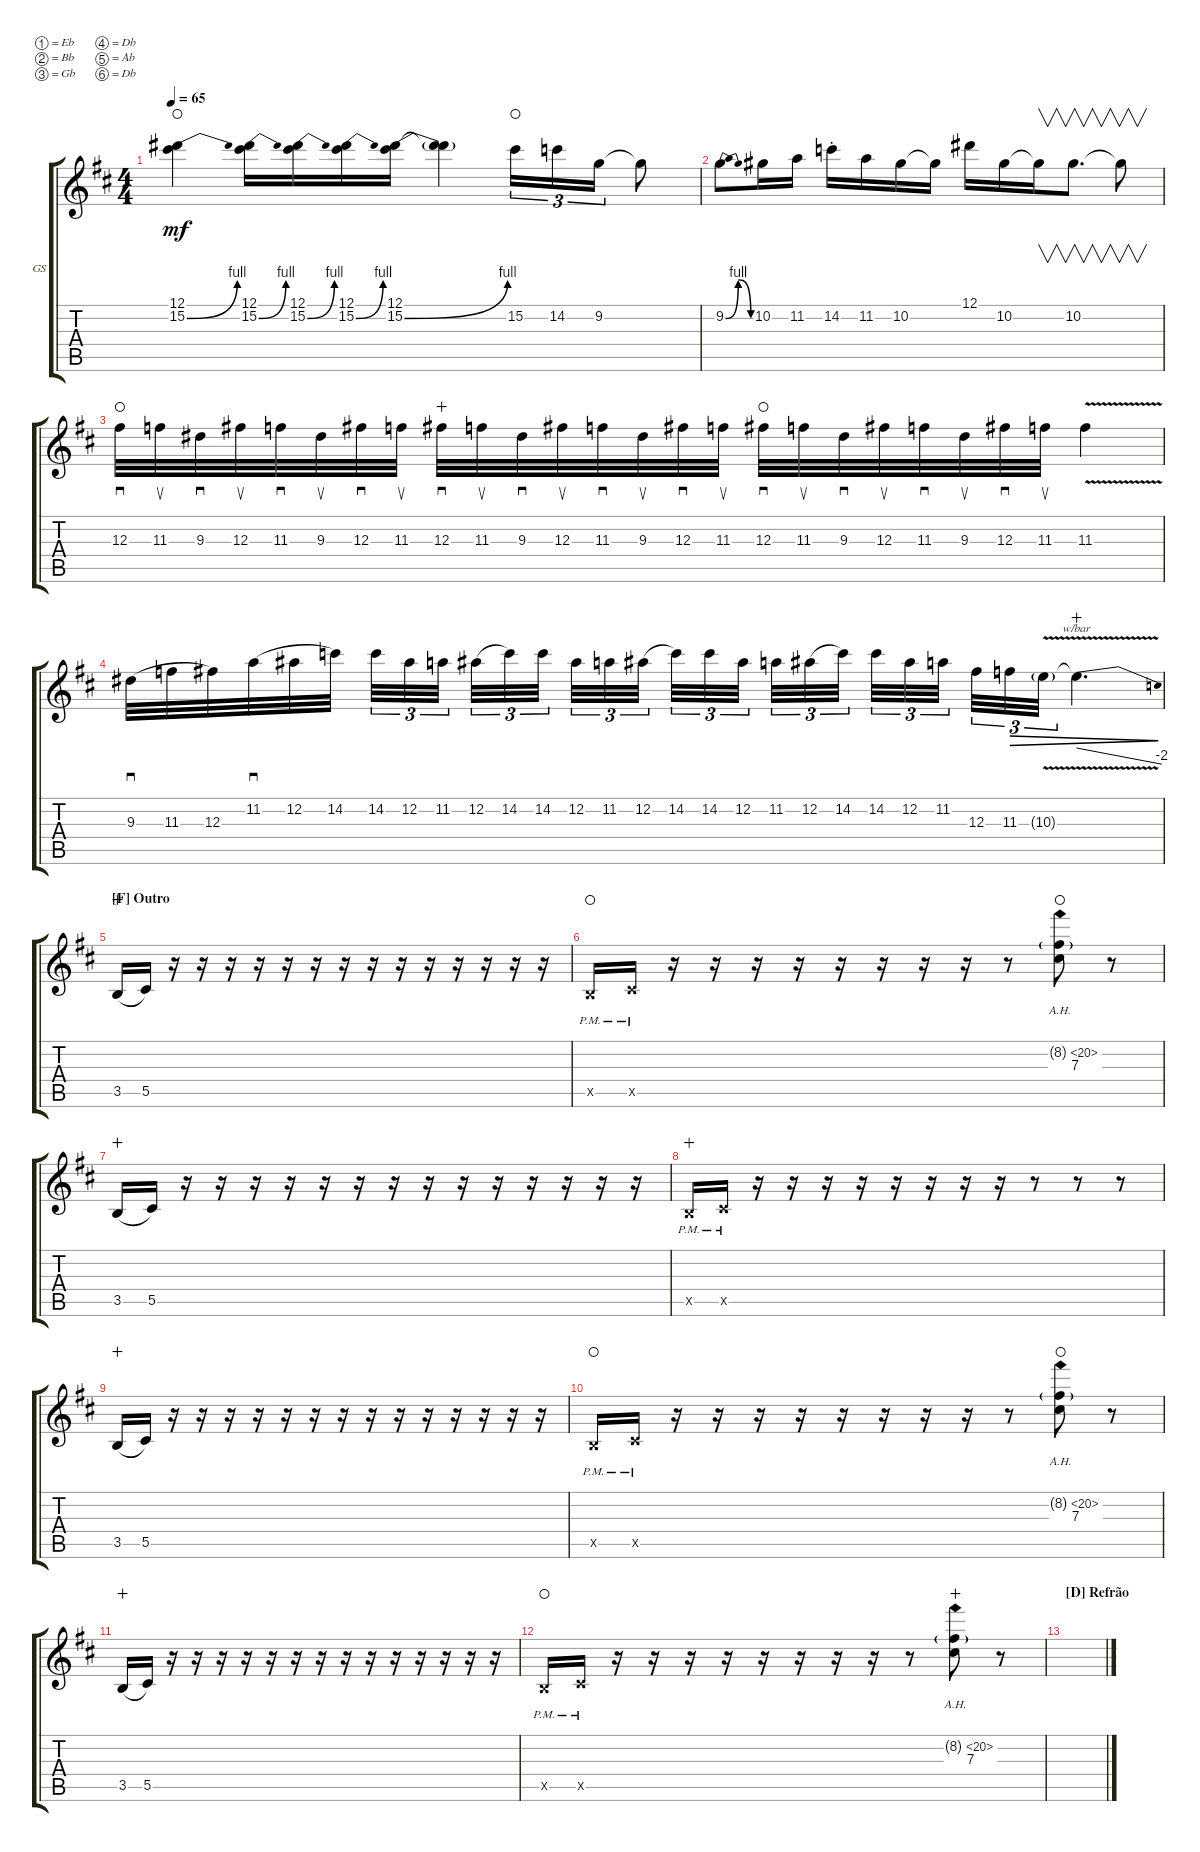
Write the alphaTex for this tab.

\defaultSystemsLayout 4
\bracketExtendMode groupsimilarinstruments
\firstSystemTrackNameOrientation horizontal
\otherSystemsTrackNameOrientation horizontal
\track ("Guitarra Wha Solo" "GS") {multiBarRest instrument distortionguitar}
\staff {score tabs}
\tuning (Eb4 Bb3 Gb3 Db3 Ab2 Db2)
\ts (4 4)
\tempo 65
\clef g2
\ks d
(15.2{be (bend 0 0 15 4)} 12.1).4{dy mf waho} (15.2{be (bend 0 0 15 4)} 12.1).16 (15.2{be (bend 0 0 15 4)} 12.1).16 (15.2{be (bend 0 0 15 4)} 12.1).16 (15.2{be (bend 0 0 15 4)} 12.1).16 (15.2{t} 12.1{t}).4 15.2.16{tu (3 2) waho} 14.2.16{tu (3 2)} 9.2.16{tu (3 2)} 9.2{t}.8 |
9.2{be (bendrelease 0 0 10.2 4 20.4 4 30 0)}.8 10.2.16 11.2.16 14.2{st}.16 11.2.16 10.2.16 10.2{t}.16 12.1.16 10.2.16 10.2{t}.16{v} 10.2.8{v d} 10.2{t}.8{v} |
12.3.32{sd waho} 11.3.32{su} 9.3.32{sd} 12.3.32{su} 11.3.32{sd} 9.3.32{su} 12.3.32{sd} 11.3.32{su} 12.3.32{sd wahc} 11.3.32{su} 9.3.32{sd} 12.3.32{su} 11.3.32{sd} 9.3.32{su} 12.3.32{sd} 11.3.32{su} 12.3.32{sd waho} 11.3.32{su} 9.3.32{sd} 12.3.32{su} 11.3.32{sd} 9.3.32{su} 12.3.32{sd} 11.3.32{su} 11.3{v}.4 |
9.3.32{sd legatoorigin} 11.3.32{legatoorigin} 12.3.32 11.2.32{sd legatoorigin} 12.2.32{legatoorigin} 14.2.32 14.2.32{tu (3 2)} 12.2.32{tu (3 2)} 11.2.32{tu (3 2)} 12.2.32{tu (3 2) legatoorigin} 14.2.32{tu (3 2)} 14.2.32{tu (3 2)} 12.2.32{tu (3 2)} 11.2.32{tu (3 2)} 12.2.32{tu (3 2) legatoorigin} 14.2.32{tu (3 2)} 14.2.32{tu (3 2)} 12.2.32{tu (3 2)} 11.2.32{tu (3 2)} 12.2.32{tu (3 2) legatoorigin} 14.2.32{tu (3 2)} 14.2.32{tu (3 2)} 12.2.32{tu (3 2)} 11.2.32{tu (3 2)} 12.3.32{tu (3 2)} 11.3.32{tu (3 2) dec} 10.3{v g}.32{tu (3 2) dec} 10.3{t}.4{d tbe (dive default 0 0 59.4 -8) dec wahc} |
\section ("F" "Outro")
3.5.16{legatoorigin wahc} 5.5.16 r.16 r.16 r.16 r.16 r.16 r.16 r.16 r.16 r.16 r.16 r.16 r.16 r.16 r.16 |
3.5{pm x}.16{waho} 5.5{pm x}.16 r.16 r.16 r.16 r.16 r.16 r.16 r.16 r.16 r.8 (8.2{ah 12 g} 7.3).8{waho} r.8 |
3.5.16{legatoorigin wahc} 5.5.16 r.16 r.16 r.16 r.16 r.16 r.16 r.16 r.16 r.16 r.16 r.16 r.16 r.16 r.16 |
3.5{pm x}.16{wahc} 5.5{pm x}.16 r.16 r.16 r.16 r.16 r.16 r.16 r.16 r.16 r.8 r.8 r.8 |
3.5.16{legatoorigin wahc} 5.5.16 r.16 r.16 r.16 r.16 r.16 r.16 r.16 r.16 r.16 r.16 r.16 r.16 r.16 r.16 |
3.5{pm x}.16{waho} 5.5{pm x}.16 r.16 r.16 r.16 r.16 r.16 r.16 r.16 r.16 r.8 (8.2{ah 12 g} 7.3).8{waho} r.8 |
3.5.16{legatoorigin wahc} 5.5.16 r.16 r.16 r.16 r.16 r.16 r.16 r.16 r.16 r.16 r.16 r.16 r.16 r.16 r.16 |
3.5{pm x}.16{waho} 5.5{pm x}.16 r.16 r.16 r.16 r.16 r.16 r.16 r.16 r.16 r.8 (8.2{ah 12 g} 7.3).8{wahc} r.8 |
\section ("D" "Refrão")
